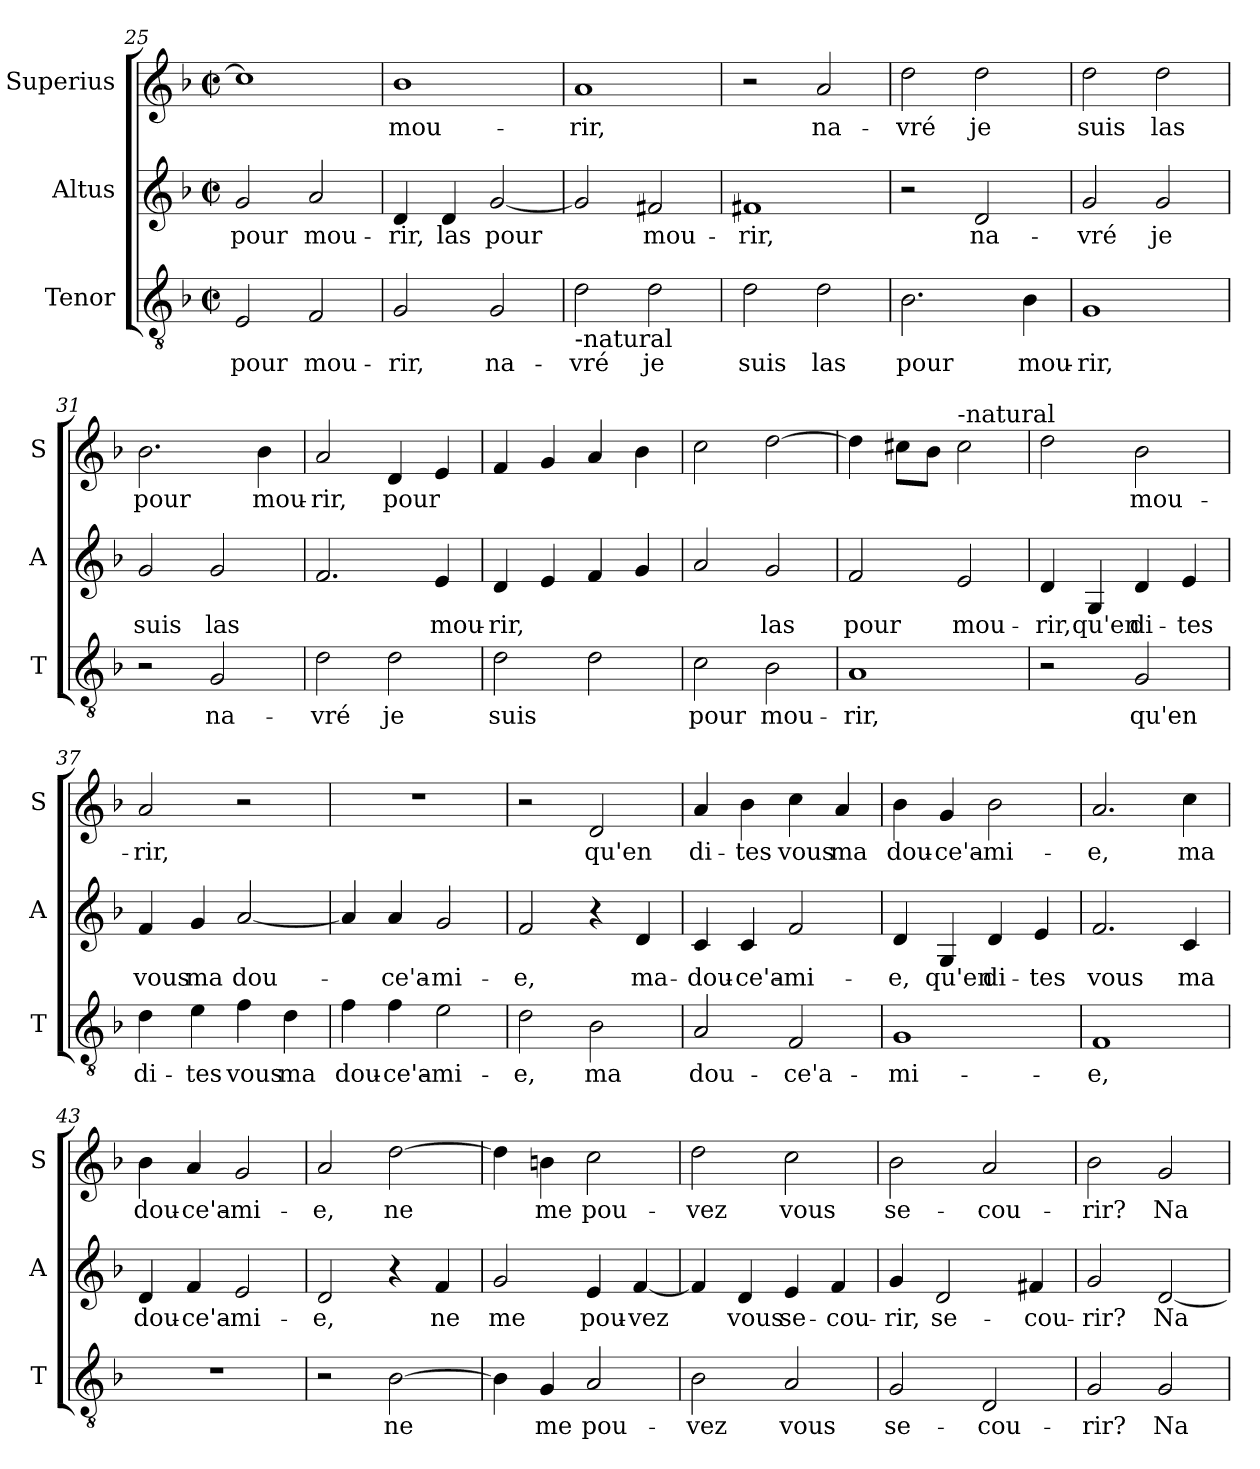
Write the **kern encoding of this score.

**kern	**text	**kern	**text	**kern	**text
*part3	*part3	*part2	*part2	*part1	*part1
*staff3	*staff3	*staff2	*staff2	*staff1	*staff1
*I"Tenor	*	*I"Altus	*	*I"Superius	*
*I'T	*	*I'A	*	*I'S	*
*clefGv2	*	*clefG2	*	*clefG2	*
*k[b-]	*	*k[b-]	*	*k[b-]	*
*F:	*	*F:	*	*F:	*
*M2/2	*	*M2/2	*	*M2/2	*
*met(c|)	*	*met(c|)	*	*met(c|)	*
=25	=25	=25	=25	=25	=25
!	!LO:LY:b	!	!LO:LY:b	!	!
2E/	pour	2g/	pour	1cc]	.
!	!LO:LY:b	!	!LO:LY:b	!	!
2F/	mou-	2a/	mou-	.	.
!!LO:LB:g=z
=26	=26	=26	=26	=26	=26
!	!LO:LY:b	!	!LO:LY:b	!	!LO:LY:b
2G/	-rir,	4d/	-rir,	1b-	mou-
!	!	!	!LO:LY:b	!	!
.	.	4d/	las	.	.
!	!LO:LY:b	!	!LO:LY:b	!	!
2G/	na-	[2g/	pour	.	.
=27	=27	=27	=27	=27	=27
!LO:TX:b:t=-natural	!	!	!	!	!
!	!LO:LY:b	!	!	!	!LO:LY:b
2d\	-vré	2g/]	.	1a	-rir,
!	!LO:LY:b	!	!LO:LY:b	!	!
2d\	je	2f#X/	mou-	.	.
=28	=28	=28	=28	=28	=28
!	!LO:LY:b	!	!LO:LY:b	!	!
2d\	suis	1f#X	-rir,	2r	.
!	!LO:LY:b	!	!	!	!LO:LY:b
2d\	las	.	.	2a/	na-
=29	=29	=29	=29	=29	=29
!	!LO:LY:b	!	!	!	!LO:LY:b
2.B-\	pour	2r	.	2dd\	-vré
!	!	!	!LO:LY:b	!	!LO:LY:b
.	.	2d/	na-	2dd\	je
!	!LO:LY:b	!	!	!	!
4B-\	mou-	.	.	.	.
=30	=30	=30	=30	=30	=30
!	!LO:LY:b	!	!LO:LY:b	!	!LO:LY:b
1G	-rir,	2g/	-vré	2dd\	suis
!	!	!	!LO:LY:b	!	!LO:LY:b
.	.	2g/	je	2dd\	las
=31	=31	=31	=31	=31	=31
!	!	!	!LO:LY:b	!	!LO:LY:b
2r	.	2g/	suis	2.b-\	pour
!	!LO:LY:b	!	!LO:LY:b	!	!
2G/	na-	2g/	las	.	.
!	!	!	!	!	!LO:LY:b
.	.	.	.	4b-\	mou-
=32	=32	=32	=32	=32	=32
!	!LO:LY:b	!	!	!	!LO:LY:b
2d\	-vré	2.f/	.	2a/	-rir,
!	!LO:LY:b	!	!	!	!LO:LY:b
2d\	je	.	.	4d/	pour
!	!	!	!LO:LY:b	!	!
.	.	4e/	mou-	4e/	.
!!LO:LB:g=z
=33	=33	=33	=33	=33	=33
!	!LO:LY:b	!	!LO:LY:b	!	!
2d\	suis	4d/	-rir,	4f/	.
.	.	4e/	.	4g/	.
2d\	.	4f/	.	4a/	.
.	.	4g/	.	4b-\	.
=34	=34	=34	=34	=34	=34
!	!LO:LY:b	!	!	!	!
2c\	pour	2a/	.	2cc\	.
!	!LO:LY:b	!	!LO:LY:b	!	!
2B-\	mou-	2g/	las	[2dd\	.
=35	=35	=35	=35	=35	=35
!	!LO:LY:b	!	!LO:LY:b	!	!
1A	-rir,	2f/	pour	4dd\]	.
.	.	.	.	8cc#X\L	.
.	.	.	.	8b-\J	.
!	!	!	!	!LO:TX:a:t=-natural	!
!	!	!	!LO:LY:b	!	!
.	.	2e/	mou-	2cc#\	.
=36	=36	=36	=36	=36	=36
!	!	!	!LO:LY:b	!	!
2r	.	4d/	-rir,	2dd\	.
!	!	!	!LO:LY:b	!	!
.	.	4G/	qu'en	.	.
!	!LO:LY:b	!	!LO:LY:b	!	!LO:LY:b
2G/	qu'en	4d/	di-	2b-\	mou-
!	!	!	!LO:LY:b	!	!
.	.	4e/	-tes	.	.
=37	=37	=37	=37	=37	=37
!	!LO:LY:b	!	!LO:LY:b	!	!LO:LY:b
4d\	di-	4f/	vous	2a/	-rir,
!	!LO:LY:b	!	!LO:LY:b	!	!
4e\	-tes	4g/	ma	.	.
!	!LO:LY:b	!	!LO:LY:b	!	!
4f\	vous	[2a/	dou-	2r	.
!	!LO:LY:b	!	!	!	!
4d\	ma	.	.	.	.
=38	=38	=38	=38	=38	=38
!	!LO:LY:b	!	!	!	!
4f\	dou-	4a/]	.	1r	.
!	!LO:LY:b	!	!LO:LY:b	!	!
4f\	-ce'a-	4a/	-ce'a-	.	.
!	!LO:LY:b	!	!LO:LY:b	!	!
2e\	-mi-	2g/	-mi-	.	.
=39	=39	=39	=39	=39	=39
!	!LO:LY:b	!	!LO:LY:b	!	!
2d\	-e,	2f/	-e,	2r	.
!	!LO:LY:b	!	!	!	!LO:LY:b
2B-\	ma	4r	.	2d/	qu'en
!	!	!	!LO:LY:b	!	!
.	.	4d/	ma-	.	.
!!LO:LB:g=z
=40	=40	=40	=40	=40	=40
!	!LO:LY:b	!	!LO:LY:b	!	!LO:LY:b
2A/	dou-	4c/	-dou-	4a/	di-
!	!	!	!LO:LY:b	!	!LO:LY:b
.	.	4c/	-ce'a-	4b-\	-tes
!	!LO:LY:b	!	!LO:LY:b	!	!LO:LY:b
2F/	-ce'a-	2f/	-mi-	4cc\	vous
!	!	!	!	!	!LO:LY:b
.	.	.	.	4a/	ma
=41	=41	=41	=41	=41	=41
!	!LO:LY:b	!	!LO:LY:b	!	!LO:LY:b
1G	-mi-	4d/	-e,	4b-\	dou-
!	!	!	!LO:LY:b	!	!LO:LY:b
.	.	4G/	qu'en	4g/	-ce'a-
!	!	!	!LO:LY:b	!	!LO:LY:b
.	.	4d/	di-	2b-\	-mi-
!	!	!	!LO:LY:b	!	!
.	.	4e/	-tes	.	.
=42	=42	=42	=42	=42	=42
!	!LO:LY:b	!	!LO:LY:b	!	!LO:LY:b
1F	-e,	2.f/	vous	2.a/	-e,
!	!	!	!LO:LY:b	!	!LO:LY:b
.	.	4c/	ma	4cc\	ma
=43	=43	=43	=43	=43	=43
!	!	!	!LO:LY:b	!	!LO:LY:b
1r	.	4d/	dou-	4b-\	dou-
!	!	!	!LO:LY:b	!	!LO:LY:b
.	.	4f/	-ce'a-	4a/	-ce'a-
!	!	!	!LO:LY:b	!	!LO:LY:b
.	.	2e/	-mi-	2g/	-mi-
=44	=44	=44	=44	=44	=44
!	!	!	!LO:LY:b	!	!LO:LY:b
2r	.	2d/	-e,	2a/	-e,
!	!LO:LY:b	!	!	!	!LO:LY:b
[2B-\	ne	4r	.	[2dd\	ne
!	!	!	!LO:LY:b	!	!
.	.	4f/	ne	.	.
=45	=45	=45	=45	=45	=45
!	!	!	!LO:LY:b	!	!
4B-\]	.	2g/	me	4dd\]	.
!	!LO:LY:b	!	!	!	!LO:LY:b
4G/	me	.	.	4bn\	me
!	!LO:LY:b	!	!LO:LY:b	!	!LO:LY:b
2A/	pou-	4e/	pou-	2cc\	pou-
!	!	!	!LO:LY:b	!	!
.	.	[4f/	-vez	.	.
!!LO:PB:g=z
=46	=46	=46	=46	=46	=46
!	!LO:LY:b	!	!	!	!LO:LY:b
2B-\	-vez	4f/]	.	2dd\	-vez
!	!	!	!LO:LY:b	!	!
.	.	4d/	vous	.	.
!	!LO:LY:b	!	!LO:LY:b	!	!LO:LY:b
2A/	vous	4e/	se-	2cc\	vous
!	!	!	!LO:LY:b	!	!
.	.	4f/	-cou-	.	.
=47	=47	=47	=47	=47	=47
!	!LO:LY:b	!	!LO:LY:b	!	!LO:LY:b
2G/	se-	4g/	-rir,	2b-\	se-
!	!	!	!LO:LY:b	!	!
.	.	2d/	se-	.	.
!	!LO:LY:b	!	!	!	!LO:LY:b
2D/	-cou-	.	.	2a/	-cou-
!	!	!	!LO:LY:b	!	!
.	.	4f#X/	-cou-	.	.
=48	=48	=48	=48	=48	=48
!	!LO:LY:b	!	!LO:LY:b	!	!LO:LY:b
2G/	-rir?	2g/	-rir?	2b-\	-rir?
!	!LO:LY:b	!	!LO:LY:b	!	!LO:LY:b
2G/	Na-	[2d/	Na-	2g/	Na-
=	=	=	=	=	=
*-	*-	*-	*-	*-	*-
